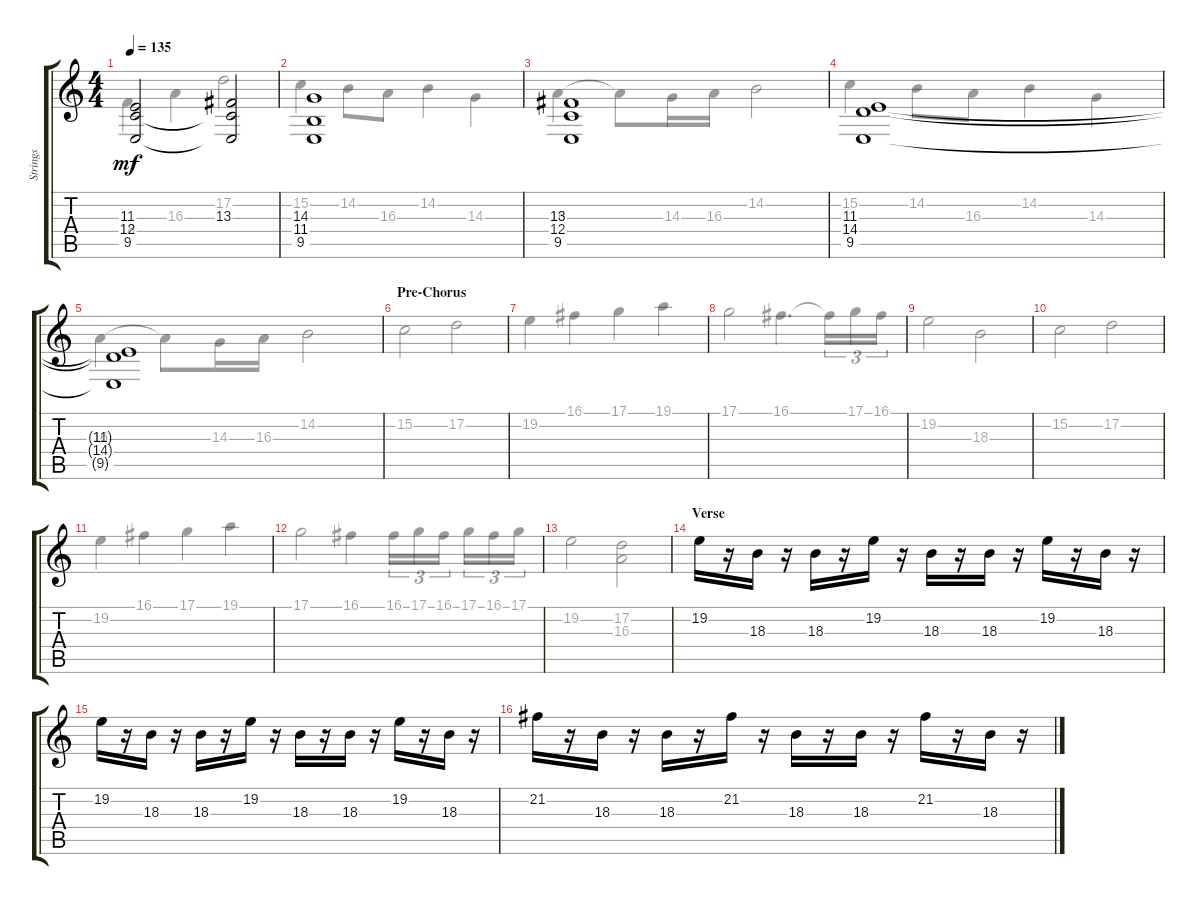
\track ("Strings" "Strings") {instrument violin}
\staff {score tabs}
\tuning (D4 A3 F3 C3 G2 C2) {hide}
\voice
\ts (4 4)
\tempo 135
\clef g2
\ks c
(11.3 12.4 9.5).2{dy mf} (13.3 12.4{t} 9.5{t}).2 |
(14.3 11.4 9.5).1 |
(13.3 12.4 9.5).1 |
(11.3 14.4 9.5).1 |
(11.3{t} 14.4{t} 9.5{t}).1 |
\section ("" "Pre-Chorus")
|
|
|
|
|
|
|
|
\section ("" "Verse")
19.2.16 r.16 18.3.16 r.16 18.3.16 r.16 19.2.16 r.16 18.3.16 r.16 18.3.16 r.16 19.2.16 r.16 18.3.16 r.16 |
19.2.16 r.16 18.3.16 r.16 18.3.16 r.16 19.2.16 r.16 18.3.16 r.16 18.3.16 r.16 19.2.16 r.16 18.3.16 r.16 |
21.2.16 r.16 18.3.16 r.16 18.3.16 r.16 21.2.16 r.16 18.3.16 r.16 18.3.16 r.16 21.2.16 r.16 18.3.16 r.16
\voice
\clef g2
\ottava regular
\simile none
\ks c
18.4.4{dy mf} 16.3.4 17.2.2 |
15.2.4 14.2.8 16.3.8 14.2.4 14.3.4 |
16.3.4 16.3{t}.8 14.3.16 16.3.16 14.2.2 |
15.2.4 14.2.8 16.3.8 14.2.4 14.3.4 |
16.3.4 16.3{t}.8 14.3.16 16.3.16 14.2.2 |
15.2.2 17.2.2 |
19.2.4 16.1.4 17.1.4 19.1.4 |
17.1.2 16.1.4{d} 16.1{t}.16{tu (3 2)} 17.1.16{tu (3 2)} 16.1.16{tu (3 2)} |
19.2.2 18.3.2 |
15.2.2 17.2.2 |
19.2.4 16.1.4 17.1.4 19.1.4 |
17.1.2 16.1.4 16.1.16{tu (3 2)} 17.1.16{tu (3 2)} 16.1.16{tu (3 2)} 17.1.16{tu (3 2)} 16.1.16{tu (3 2)} 17.1.16{tu (3 2)} |
19.2.2 (17.2 16.3).2 |
|
|
